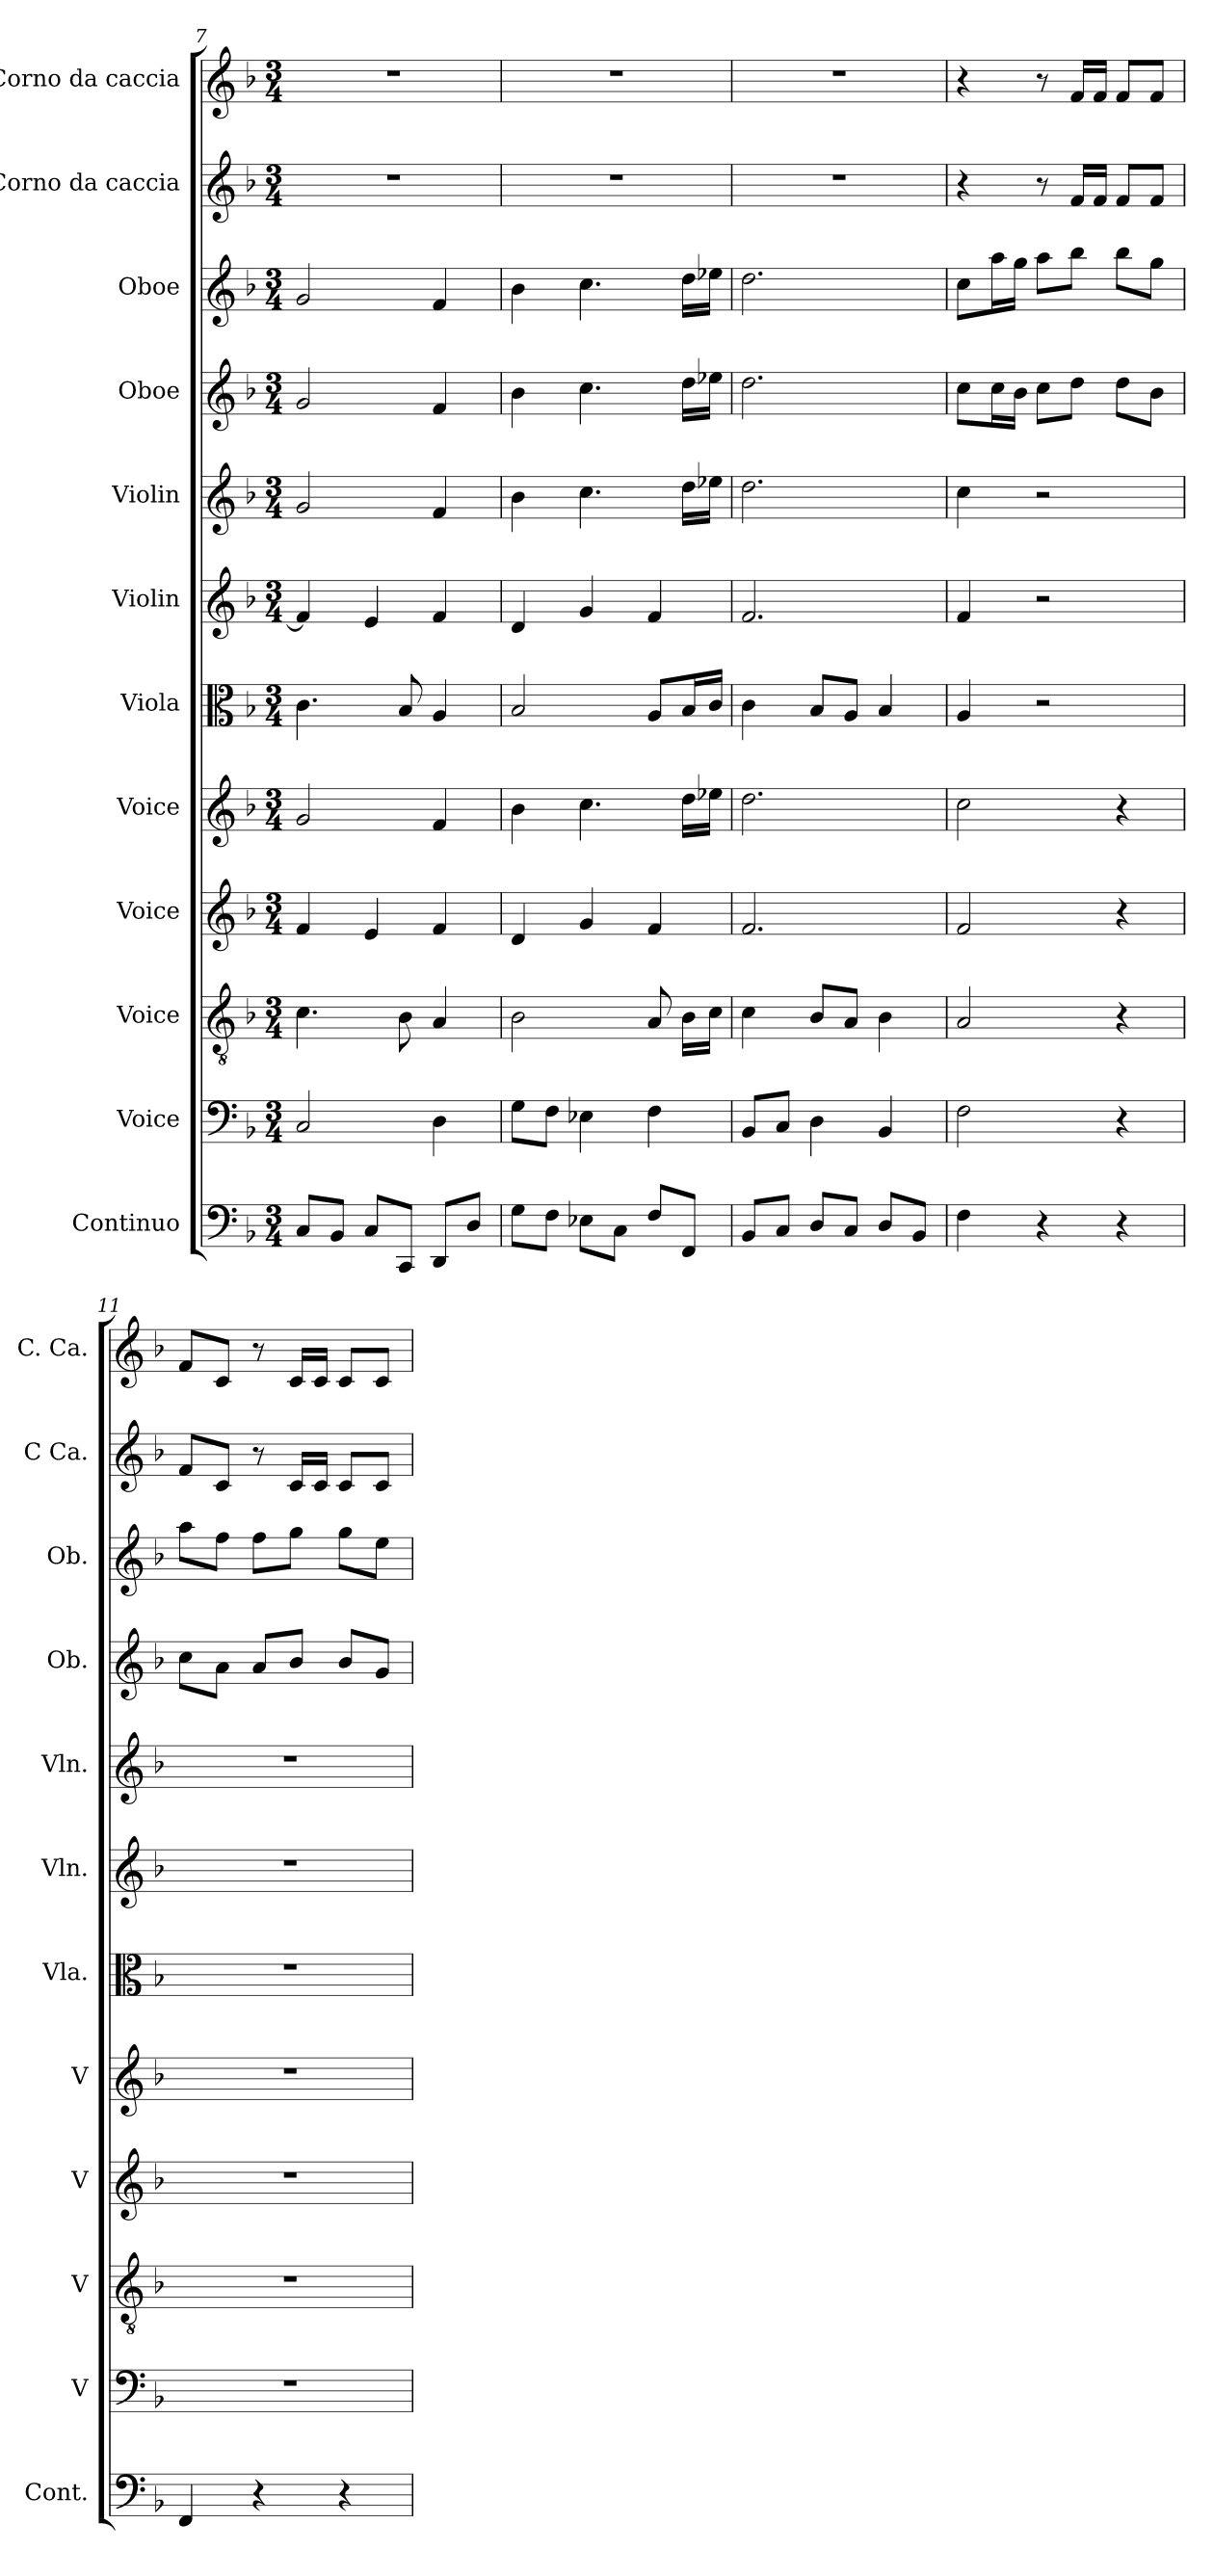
**kern	**kern	**kern	**kern	**kern	**kern	**kern	**kern	**kern	**kern	**kern	**kern
*part12	*part11	*part10	*part9	*part8	*part7	*part6	*part5	*part4	*part3	*part2	*part1
*staff12	*staff11	*staff10	*staff9	*staff8	*staff7	*staff6	*staff5	*staff4	*staff3	*staff2	*staff1
*I"Continuo	*I"Voice	*I"Voice	*I"Voice	*I"Voice	*I"Viola	*I"Violin	*I"Violin	*I"Oboe	*I"Oboe	*I"Corno da caccia	*I"Corno da caccia
*I'Cont.	*I'V	*I'V	*I'V	*I'V	*I'Vla.	*I'Vln.	*I'Vln.	*I'Ob.	*I'Ob.	*I'C Ca.	*I'C. Ca.
*clefF4	*clefF4	*clefGv2	*clefG2	*clefG2	*clefC3	*clefG2	*clefG2	*clefG2	*clefG2	*clefG2	*clefG2
*	*	*	*	*	*	*	*	*	*	*ITrd4c7	*ITrd4c7
*k[b-]	*k[b-]	*k[b-]	*k[b-]	*k[b-]	*k[b-]	*k[b-]	*k[b-]	*k[b-]	*k[b-]	*k[b-e-]	*k[b-e-]
*M3/4	*M3/4	*M3/4	*M3/4	*M3/4	*M3/4	*M3/4	*M3/4	*M3/4	*M3/4	*M3/4	*M3/4
=7	=7	=7	=7	=7	=7	=7	=7	=7	=7	=7	=7
8CL	2C	4.c	4f	2g	4.c	4f]	2g	2g	2g	2.r	2.r
8BB-J	.	.	.	.	.	.	.	.	.	.	.
8CL	.	.	4e	.	.	4e	.	.	.	.	.
8CCJ	.	8B-	.	.	8B-	.	.	.	.	.	.
8DDL	4D	4A	4f	4f	4A	4f	4f	4f	4f	.	.
8DJ	.	.	.	.	.	.	.	.	.	.	.
=8	=8	=8	=8	=8	=8	=8	=8	=8	=8	=8	=8
8GL	8GL	2B-	4d	4b-	2B-	4d	4b-	4b-	4b-	2.r	2.r
8FJ	8FJ	.	.	.	.	.	.	.	.	.	.
8E-XL	4E-X	.	4g	4.cc	.	4g	4.cc	4.cc	4.cc	.	.
8CJ	.	.	.	.	.	.	.	.	.	.	.
8FL	4F	8A	4f	.	8AL	4f	.	.	.	.	.
8FFJ	.	16B-LL	.	16ddLL	16B-L	.	16ddLL	16ddLL	16ddLL	.	.
.	.	16cJJ	.	16ee-XJJ	16cJJ	.	16ee-XJJ	16ee-XJJ	16ee-XJJ	.	.
=9	=9	=9	=9	=9	=9	=9	=9	=9	=9	=9	=9
8BB-L	8BB-L	4c	2.f	2.dd	4c	2.f	2.dd	2.dd	2.dd	2.r	2.r
8CJ	8CJ	.	.	.	.	.	.	.	.	.	.
8DL	4D	8B-L	.	.	8B-L	.	.	.	.	.	.
8CJ	.	8AJ	.	.	8AJ	.	.	.	.	.	.
8DL	4BB-	4B-	.	.	4B-	.	.	.	.	.	.
8BB-J	.	.	.	.	.	.	.	.	.	.	.
=10	=10	=10	=10	=10	=10	=10	=10	=10	=10	=10	=10
4F	2F	2A	2f	2cc	4A	4f	4cc	8ccL	8ccL	4r	4r
.	.	.	.	.	.	.	.	16ccL	16aaL	.	.
.	.	.	.	.	.	.	.	16b-JJ	16ggJJ	.	.
4r	.	.	.	.	2r	2r	2r	8ccL	8aaL	8r	8r
.	.	.	.	.	.	.	.	8ddJ	8bb-J	16B-LL	16B-LL
.	.	.	.	.	.	.	.	.	.	16B-JJ	16B-JJ
4r	4r	4r	4r	4r	.	.	.	8ddL	8bb-L	8B-L	8B-L
.	.	.	.	.	.	.	.	8b-J	8ggJ	8B-J	8B-J
=11	=11	=11	=11	=11	=11	=11	=11	=11	=11	=11	=11
4FF	2.r	2.r	2.r	2.r	2.r	2.r	2.r	8ccL	8aaL	8B-L	8B-L
.	.	.	.	.	.	.	.	8aJ	8ffJ	8FJ	8FJ
4r	.	.	.	.	.	.	.	8aL	8ffL	8r	8r
.	.	.	.	.	.	.	.	8b-J	8ggJ	16FLL	16FLL
.	.	.	.	.	.	.	.	.	.	16FJJ	16FJJ
4r	.	.	.	.	.	.	.	8b-L	8ggL	8FL	8FL
.	.	.	.	.	.	.	.	8gJ	8eeJ	8FJ	8FJ
=	=	=	=	=	=	=	=	=	=	=	=
*-	*-	*-	*-	*-	*-	*-	*-	*-	*-	*-	*-
